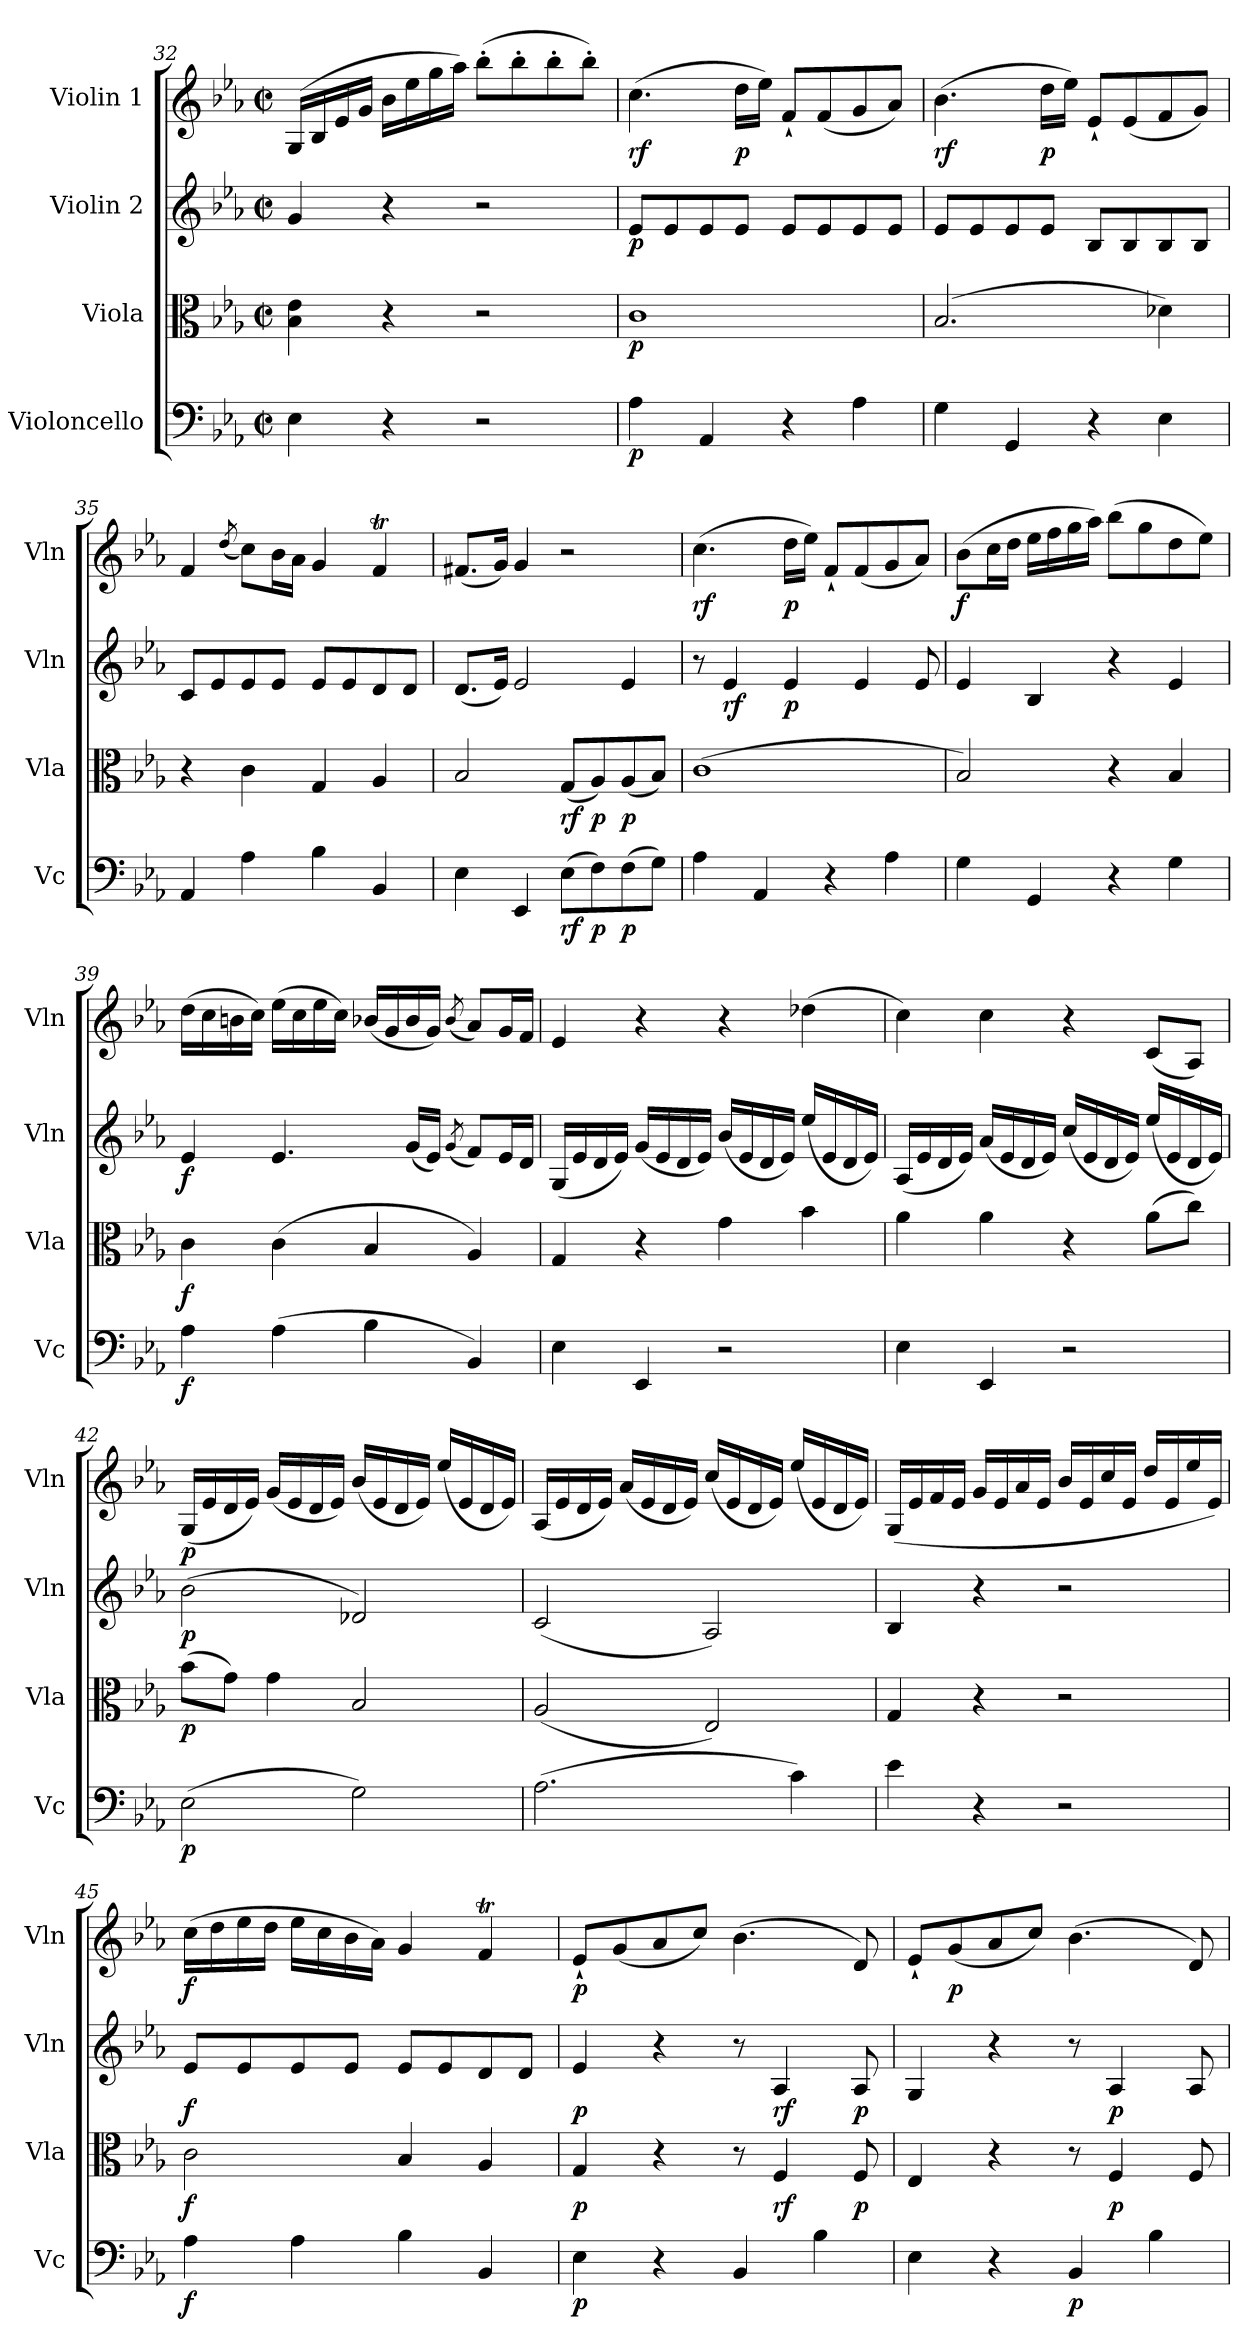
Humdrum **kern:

**kern	**dynam	**kern	**dynam	**kern	**dynam	**kern	**dynam
*part4	*part4	*part3	*part3	*part2	*part2	*part1	*part1
*staff4	*staff4	*staff3	*staff3	*staff2	*staff2	*staff1	*staff1
*I"Violoncello	*	*I"Viola	*	*I"Violin 2	*	*I"Violin 1	*
*I'Vc	*	*I'Vla	*	*I'Vln	*	*I'Vln	*
*clefF4	*	*clefC3	*	*clefG2	*	*clefG2	*
*k[b-e-a-]	*	*k[b-e-a-]	*	*k[b-e-a-]	*	*k[b-e-a-]	*
*M2/2	*	*M2/2	*	*M2/2	*	*M2/2	*
*met(c|)	*	*met(c|)	*	*met(c|)	*	*met(c|)	*
=32	=32	=32	=32	=32	=32	=32	=32
4E-\	.	4B-\ 4e-\	.	4g/	.	(>16G/LL	.
.	.	.	.	.	.	16B-/	.
.	.	.	.	.	.	16e-/	.
.	.	.	.	.	.	16g/JJ	.
4r	.	4r	.	4r	.	16b-\LL	.
.	.	.	.	.	.	16ee-\	.
.	.	.	.	.	.	16gg\	.
.	.	.	.	.	.	16aa-\JJ)	.
2r	.	2r	.	2r	.	(>8bb-'\L	.
.	.	.	.	.	.	8bb-'\	.
.	.	.	.	.	.	8bb-'\	.
.	.	.	.	.	.	8bb-'\J)	.
!!LO:LB:g=z
=33	=33	=33	=33	=33	=33	=33	=33
!	!LO:DY:b	!	!LO:DY:b	!	!LO:DY:b	!	!LO:DY:b
4A-\	p	1c	p	8e-/L	p	(>4.cc\	rf
.	.	.	.	8e-/	.	.	.
4AA-/	.	.	.	8e-/	.	.	.
!	!	!	!	!	!	!	!LO:DY:b
.	.	.	.	8e-/J	.	16dd\LL	p
.	.	.	.	.	.	16ee-\JJ)	.
4r	.	.	.	8e-/L	.	8f`/L	.
.	.	.	.	8e-/	.	(<8f/	.
4A-\	.	.	.	8e-/	.	8g/	.
.	.	.	.	8e-/J	.	8a-/J)	.
=34	=34	=34	=34	=34	=34	=34	=34
!	!	!	!	!	!	!	!LO:DY:b
4G\	.	(>2.B-/	.	8e-/L	.	(>4.b-\	rf
.	.	.	.	8e-/	.	.	.
4GG/	.	.	.	8e-/	.	.	.
!	!	!	!	!	!	!	!LO:DY:b
.	.	.	.	8e-/J	.	16dd\LL	p
.	.	.	.	.	.	16ee-\JJ)	.
4r	.	.	.	8B-/L	.	8e-`/L	.
.	.	.	.	8B-/	.	(<8e-/	.
4E-\	.	4d-X\)	.	8B-/	.	8f/	.
.	.	.	.	8B-/J	.	8g/J)	.
=35	=35	=35	=35	=35	=35	=35	=35
4AA-/	.	4r	.	8c/L	.	4f/	.
.	.	.	.	8e-/	.	.	.
.	.	.	.	.	.	(<8qdd/	.
4A-\	.	4c\	.	8e-/	.	8cc\L)	.
.	.	.	.	8e-/J	.	16b-\L	.
.	.	.	.	.	.	16a-\JJ	.
4B-\	.	4G/	.	8e-/L	.	4g/	.
.	.	.	.	8e-/	.	.	.
4BB-/	.	4A-/	.	8d/	.	4fT/	.
.	.	.	.	8d/J	.	.	.
=36	=36	=36	=36	=36	=36	=36	=36
4E-\	.	2B-/	.	(<8.d/L	.	(<8.f#X/L	.
.	.	.	.	16e-/Jk)	.	16g/Jk)	.
4EE-/	.	.	.	2e-/	.	4g/	.
!	!LO:DY:b	!	!LO:DY:b	!	!	!	!
(>8E-\L	rf	(<8G/L	rf	.	.	2r	.
!	!LO:DY:b	!	!LO:DY:b	!	!	!	!
8F\)	p	8A-/)	p	.	.	.	.
!	!LO:DY:b	!	!LO:DY:b	!	!	!	!
(>8F\	p	(<8A-/	p	4e-/	.	.	.
8G\J)	.	8B-/J)	.	.	.	.	.
=37	=37	=37	=37	=37	=37	=37	=37
!	!	!	!	!	!	!	!LO:DY:b
4A-\	.	(>1c	.	8r	.	(>4.cc\	rf
!	!	!	!	!	!LO:DY:b	!	!
.	.	.	.	4e-/	rf	.	.
4AA-/	.	.	.	.	.	.	.
!	!	!	!	!	!LO:DY:b	!	!LO:DY:b
.	.	.	.	4e-/	p	16dd\LL	p
.	.	.	.	.	.	16ee-\JJ)	.
4r	.	.	.	.	.	8f`/L	.
.	.	.	.	4e-/	.	(<8f/	.
4A-\	.	.	.	.	.	8g/	.
.	.	.	.	8e-/	.	8a-/J)	.
=38	=38	=38	=38	=38	=38	=38	=38
!	!	!	!	!	!	!	!LO:DY:b
4G\	.	2B-/)	.	4e-/	.	(>8b-\L	f
.	.	.	.	.	.	16cc\L	.
.	.	.	.	.	.	16dd\JJ	.
4GG/	.	.	.	4B-/	.	16ee-\LL	.
.	.	.	.	.	.	16ff\	.
.	.	.	.	.	.	16gg\	.
.	.	.	.	.	.	16aa-\JJ)	.
4r	.	4r	.	4r	.	(>8bb-\L	.
.	.	.	.	.	.	8gg\	.
4G\	.	4B-/	.	4e-/	.	8dd\	.
.	.	.	.	.	.	8ee-\J)	.
!!LO:LB:g=z
=39	=39	=39	=39	=39	=39	=39	=39
!	!LO:DY:b	!	!LO:DY:b	!	!LO:DY:b	!	!
4A-\	f	4c\	f	4e-/	f	(>16dd\LL	.
.	.	.	.	.	.	16cc\	.
.	.	.	.	.	.	16bn\	.
.	.	.	.	.	.	16cc\JJ)	.
(>4A-\	.	(>4c\	.	4.e-/	.	(>16ee-\LL	.
.	.	.	.	.	.	16cc\	.
.	.	.	.	.	.	16ee-\	.
.	.	.	.	.	.	16cc\JJ)	.
4B-\	.	4B-/	.	.	.	(<16b-X/LL	.
.	.	.	.	.	.	16g/	.
.	.	.	.	(<16g/LL	.	16b-/	.
.	.	.	.	16e-/JJ)	.	16g/JJ)	.
.	.	.	.	(<8qg/	.	(<8qb-!/	.
4BB-/)	.	4A-/)	.	8f/L)	.	8a-/L)	.
.	.	.	.	16e-/L	.	16g/L	.
.	.	.	.	16d/JJ	.	16f/JJ	.
=40	=40	=40	=40	=40	=40	=40	=40
4E-\	.	4G/	.	(<16G/LL	.	4e-/	.
.	.	.	.	16e-/	.	.	.
.	.	.	.	16d/	.	.	.
.	.	.	.	16e-/JJ)	.	.	.
4EE-/	.	4r	.	(<16g/LL	.	4r	.
.	.	.	.	16e-/	.	.	.
.	.	.	.	16d/	.	.	.
.	.	.	.	16e-/JJ)	.	.	.
2r	.	4g\	.	(<16b-/LL	.	4r	.
.	.	.	.	16e-/	.	.	.
.	.	.	.	16d/	.	.	.
.	.	.	.	16e-/JJ)	.	.	.
.	.	4b-\	.	(<16ee-/LL	.	(>4dd-X\	.
.	.	.	.	16e-/	.	.	.
.	.	.	.	16d/	.	.	.
.	.	.	.	16e-/JJ)	.	.	.
=41	=41	=41	=41	=41	=41	=41	=41
4E-\	.	4a-\	.	(<16A-/LL	.	4cc\)	.
.	.	.	.	16e-/	.	.	.
.	.	.	.	16d/	.	.	.
.	.	.	.	16e-/JJ)	.	.	.
4EE-/	.	4a-\	.	(<16a-/LL	.	4cc\	.
.	.	.	.	16e-/	.	.	.
.	.	.	.	16d/	.	.	.
.	.	.	.	16e-/JJ)	.	.	.
2r	.	4r	.	(<16cc/LL	.	4r	.
.	.	.	.	16e-/	.	.	.
.	.	.	.	16d/	.	.	.
.	.	.	.	16e-/JJ)	.	.	.
.	.	(>8a-\L	.	(<16ee-/LL	.	(<8c/L	.
.	.	.	.	16e-/	.	.	.
.	.	8cc\J)	.	16d/	.	8A-/J)	.
.	.	.	.	16e-/JJ)	.	.	.
=42	=42	=42	=42	=42	=42	=42	=42
!	!LO:DY:b	!	!LO:DY:b	!	!LO:DY:b	!	!LO:DY:b
(>2E-\	p	(>8b-\L	p	(>2b-\	p	(<16G/LL	p
.	.	.	.	.	.	16e-/	.
.	.	8g\J)	.	.	.	16d/	.
.	.	.	.	.	.	16e-/JJ)	.
.	.	4g\	.	.	.	(<16g/LL	.
.	.	.	.	.	.	16e-/	.
.	.	.	.	.	.	16d/	.
.	.	.	.	.	.	16e-/JJ)	.
2G\)	.	2B-/	.	2d-X/)	.	(<16b-/LL	.
.	.	.	.	.	.	16e-/	.
.	.	.	.	.	.	16d/	.
.	.	.	.	.	.	16e-/JJ)	.
.	.	.	.	.	.	(<16ee-/LL	.
.	.	.	.	.	.	16e-/	.
.	.	.	.	.	.	16d/	.
.	.	.	.	.	.	16e-/JJ)	.
=43	=43	=43	=43	=43	=43	=43	=43
(>2.A-\	.	(<2A-/	.	(<2c/	.	(<16A-/LL	.
.	.	.	.	.	.	16e-/	.
.	.	.	.	.	.	16d/	.
.	.	.	.	.	.	16e-/JJ)	.
.	.	.	.	.	.	(<16a-/LL	.
.	.	.	.	.	.	16e-/	.
.	.	.	.	.	.	16d/	.
.	.	.	.	.	.	16e-/JJ)	.
.	.	2E-/)	.	2A-/)	.	(<16cc/LL	.
.	.	.	.	.	.	16e-/	.
.	.	.	.	.	.	16d/	.
.	.	.	.	.	.	16e-/JJ)	.
4c\)	.	.	.	.	.	(<16ee-/LL	.
.	.	.	.	.	.	16e-/	.
.	.	.	.	.	.	16d/	.
.	.	.	.	.	.	16e-/JJ)	.
!!LO:LB:g=z
=44	=44	=44	=44	=44	=44	=44	=44
4e-\	.	4G/	.	4B-/	.	(<16G/LL	.
.	.	.	.	.	.	16e-/	.
.	.	.	.	.	.	16f/	.
.	.	.	.	.	.	16e-/JJ	.
4r	.	4r	.	4r	.	16g/LL	.
.	.	.	.	.	.	16e-/	.
.	.	.	.	.	.	16a-/	.
.	.	.	.	.	.	16e-/JJ	.
2r	.	2r	.	2r	.	16b-/LL	.
.	.	.	.	.	.	16e-/	.
.	.	.	.	.	.	16cc/	.
.	.	.	.	.	.	16e-/JJ	.
.	.	.	.	.	.	16dd/LL	.
.	.	.	.	.	.	16e-/	.
.	.	.	.	.	.	16ee-/	.
.	.	.	.	.	.	16e-/JJ)	.
=45	=45	=45	=45	=45	=45	=45	=45
!	!LO:DY:b	!	!LO:DY:b	!	!LO:DY:b	!	!LO:DY:b
4A-\	f	2c\	f	8e-/L	f	(>16cc\LL	f
.	.	.	.	.	.	16dd\	.
.	.	.	.	8e-/	.	16ee-\	.
.	.	.	.	.	.	16dd\JJ	.
4A-\	.	.	.	8e-/	.	16ee-\LL	.
.	.	.	.	.	.	16cc\	.
.	.	.	.	8e-/J	.	16b-\	.
.	.	.	.	.	.	16a-\JJ)	.
4B-\	.	4B-/	.	8e-/L	.	4g/	.
.	.	.	.	8e-/	.	.	.
4BB-/	.	4A-/	.	8d/	.	4fT/	.
.	.	.	.	8d/J	.	.	.
=46	=46	=46	=46	=46	=46	=46	=46
!	!LO:DY:b	!	!LO:DY:b	!	!LO:DY:b	!	!LO:DY:b
4E-\	p	4G/	p	4e-/	p	8e-`/L	p
.	.	.	.	.	.	(<8g/	.
4r	.	4r	.	4r	.	8a-/	.
.	.	.	.	.	.	8cc/J)	.
4BB-/	.	8r	.	8r	.	(>4.b-\	.
!	!	!	!LO:DY:b	!	!LO:DY:b	!	!
.	.	4F/	rf	4A-/	rf	.	.
4B-\	.	.	.	.	.	.	.
!	!	!	!LO:DY:b	!	!LO:DY:b	!	!
.	.	8F/	p	8A-/	p	8d/)	.
=47	=47	=47	=47	=47	=47	=47	=47
4E-\	.	4E-/	.	4G/	.	8e-`/L	.
!	!	!	!	!	!	!	!LO:DY:b
.	.	.	.	.	.	(<8g/	p
4r	.	4r	.	4r	.	8a-/	.
.	.	.	.	.	.	8cc/J)	.
!	!LO:DY:b	!	!	!	!	!	!
4BB-/	p	8r	.	8r	.	(>4.b-\	.
!	!	!	!LO:DY:b	!	!LO:DY:b	!	!
.	.	4F/	p	4A-/	p	.	.
4B-\	.	.	.	.	.	.	.
.	.	8F/	.	8A-/	.	8d/)	.
=	=	=	=	=	=	=	=
*-	*-	*-	*-	*-	*-	*-	*-
